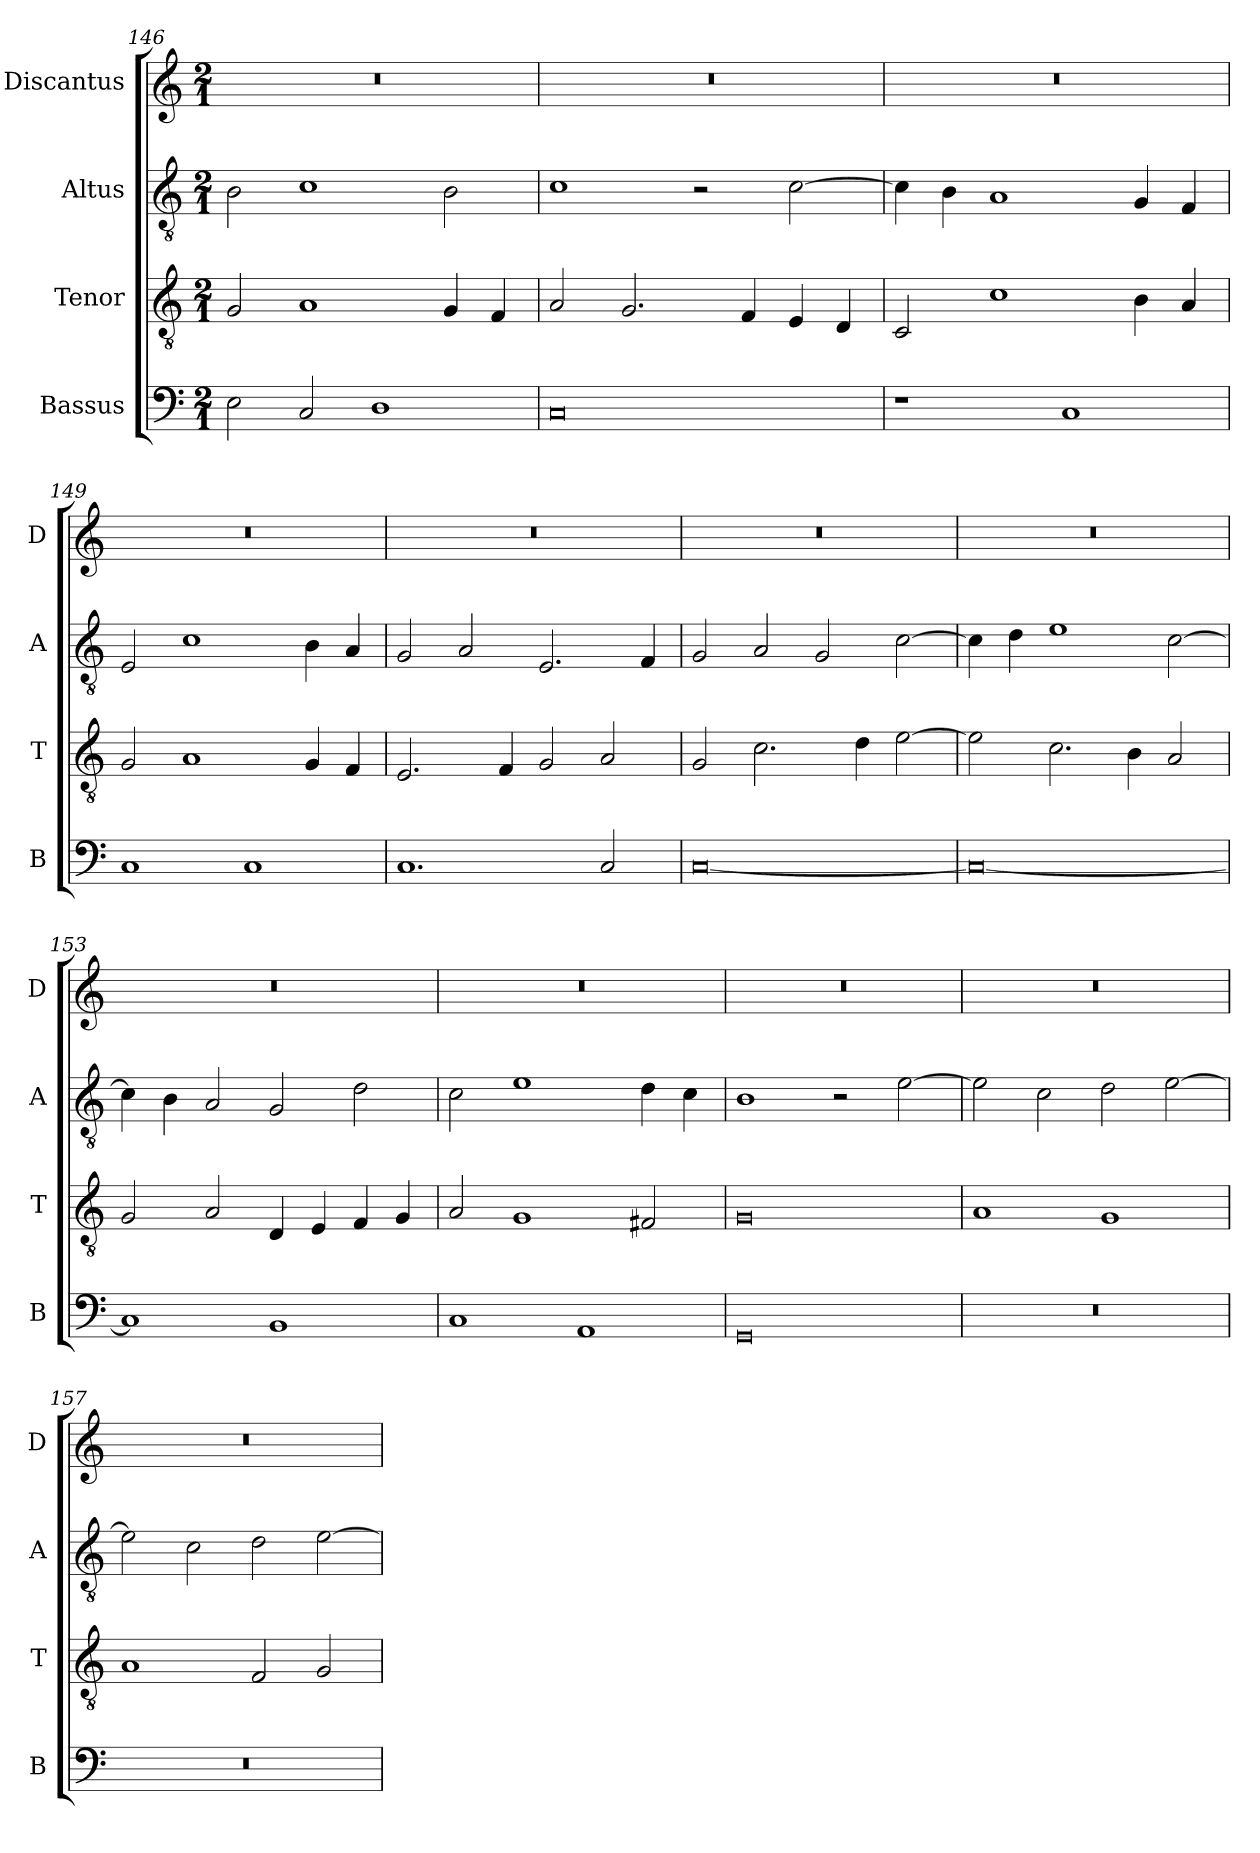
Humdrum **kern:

**kern	**kern	**kern	**kern
*part4	*part3	*part2	*part1
*staff4	*staff3	*staff2	*staff1
*I"Bassus	*I"Tenor	*I"Altus	*I"Discantus
*I'B	*I'T	*I'A	*I'D
*clefF4	*clefGv2	*clefGv2	*clefG2
*k[]	*k[]	*k[]	*k[]
*M2/1	*M2/1	*M2/1	*M2/1
=146	=146	=146	=146
2E	2G	2B	0r
2C	1A	1c	.
1D	.	.	.
.	4G	2B	.
.	4F	.	.
=147	=147	=147	=147
0C	2A	1c	0r
.	2.G	.	.
.	.	2r	.
.	4F	.	.
.	4E	[2c	.
.	4D	.	.
=148	=148	=148	=148
1r	2C	4c]	0r
.	.	4B	.
.	1c	1A	.
1C	.	.	.
.	4B	4G	.
.	4A	4F	.
=149	=149	=149	=149
1C	2G	2E	0r
.	1A	1c	.
1C	.	.	.
.	4G	4B	.
.	4F	4A	.
=150	=150	=150	=150
1.C	2.E	2G	0r
.	.	2A	.
.	4F	.	.
.	2G	2.E	.
2C	2A	.	.
.	.	4F	.
=151	=151	=151	=151
[0C	2G	2G	0r
.	2.c	2A	.
.	.	2G	.
.	4d	.	.
.	[2e	[2c	.
=152	=152	=152	=152
0C_	2e]	4c]	0r
.	.	4d	.
.	2.c	1e	.
.	4B	.	.
.	2A	[2c	.
=153	=153	=153	=153
1C]	2G	4c]	0r
.	.	4B	.
.	2A	2A	.
1BB	4D	2G	.
.	4E	.	.
.	4F	2d	.
.	4G	.	.
=154	=154	=154	=154
1C	2A	2c	0r
.	1G	1e	.
1AA	.	.	.
.	2F#X	4d	.
.	.	4c	.
=155	=155	=155	=155
0GG	0G	1B	0r
.	.	2r	.
.	.	[2e	.
=156	=156	=156	=156
0r	1A	2e]	0r
.	.	2c	.
.	1G	2d	.
.	.	[2e	.
=157	=157	=157	=157
0r	1A	2e]	0r
.	.	2c	.
.	2F	2d	.
.	2G	[2e	.
=	=	=	=
*-	*-	*-	*-
